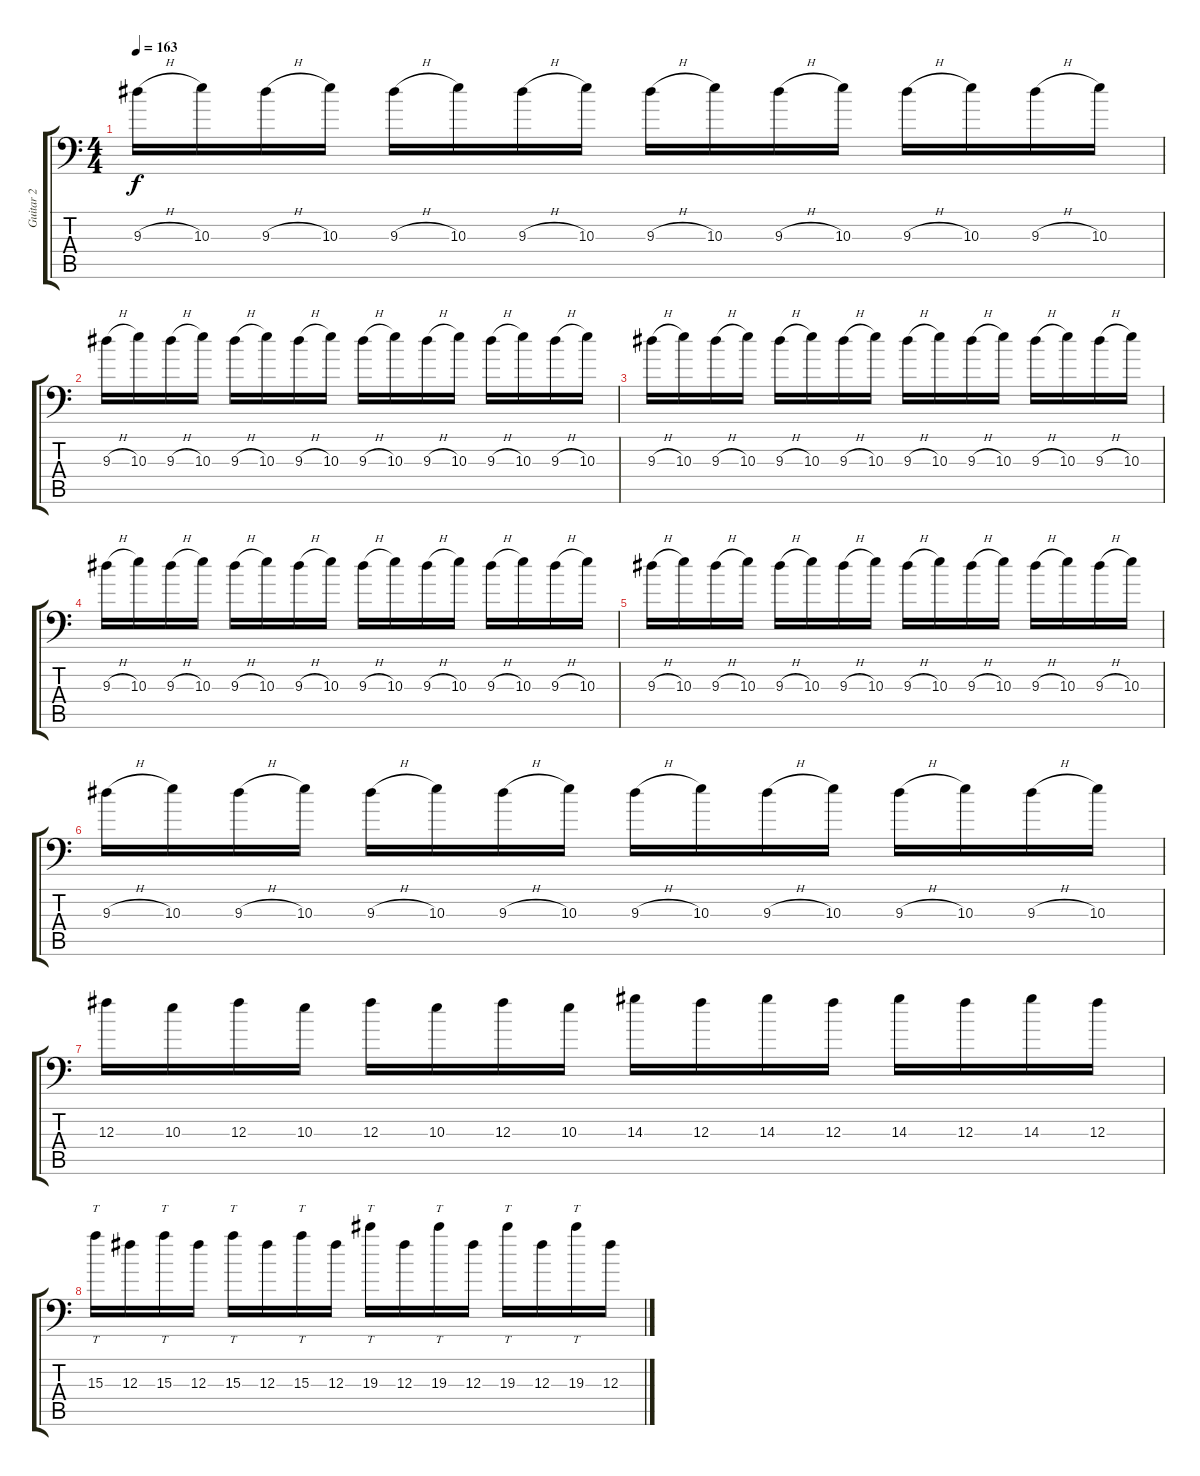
\track ("Guitar 2" "Guitar 2") {instrument overdrivenguitar}
\staff {score tabs}
\tuning (Eb4 Bb3 Gb3 Db3 Ab2 Ab1) {hide}
\ts (4 4)
\tempo 163
\clef f4
\ks c
9.3{h}.16{dy f} 10.3.16 9.3{h}.16 10.3.16 9.3{h}.16 10.3.16 9.3{h}.16 10.3.16 9.3{h}.16 10.3.16 9.3{h}.16 10.3.16 9.3{h}.16 10.3.16 9.3{h}.16 10.3.16 |
9.3{h}.16 10.3.16 9.3{h}.16 10.3.16 9.3{h}.16 10.3.16 9.3{h}.16 10.3.16 9.3{h}.16 10.3.16 9.3{h}.16 10.3.16 9.3{h}.16 10.3.16 9.3{h}.16 10.3.16 |
9.3{h}.16 10.3.16 9.3{h}.16 10.3.16 9.3{h}.16 10.3.16 9.3{h}.16 10.3.16 9.3{h}.16 10.3.16 9.3{h}.16 10.3.16 9.3{h}.16 10.3.16 9.3{h}.16 10.3.16 |
9.3{h}.16 10.3.16 9.3{h}.16 10.3.16 9.3{h}.16 10.3.16 9.3{h}.16 10.3.16 9.3{h}.16 10.3.16 9.3{h}.16 10.3.16 9.3{h}.16 10.3.16 9.3{h}.16 10.3.16 |
9.3{h}.16 10.3.16 9.3{h}.16 10.3.16 9.3{h}.16 10.3.16 9.3{h}.16 10.3.16 9.3{h}.16 10.3.16 9.3{h}.16 10.3.16 9.3{h}.16 10.3.16 9.3{h}.16 10.3.16 |
9.3{h}.16 10.3.16 9.3{h}.16 10.3.16 9.3{h}.16 10.3.16 9.3{h}.16 10.3.16 9.3{h}.16 10.3.16 9.3{h}.16 10.3.16 9.3{h}.16 10.3.16 9.3{h}.16 10.3.16 |
12.3.16 10.3.16 12.3.16 10.3.16 12.3.16 10.3.16 12.3.16 10.3.16 14.3.16 12.3.16 14.3.16 12.3.16 14.3.16 12.3.16 14.3.16 12.3.16 |
15.3.16{tt} 12.3.16 15.3.16{tt} 12.3.16 15.3.16{tt} 12.3.16 15.3.16{tt} 12.3.16 19.3.16{tt} 12.3.16 19.3.16{tt} 12.3.16 19.3.16{tt} 12.3.16 19.3.16{tt} 12.3.16
